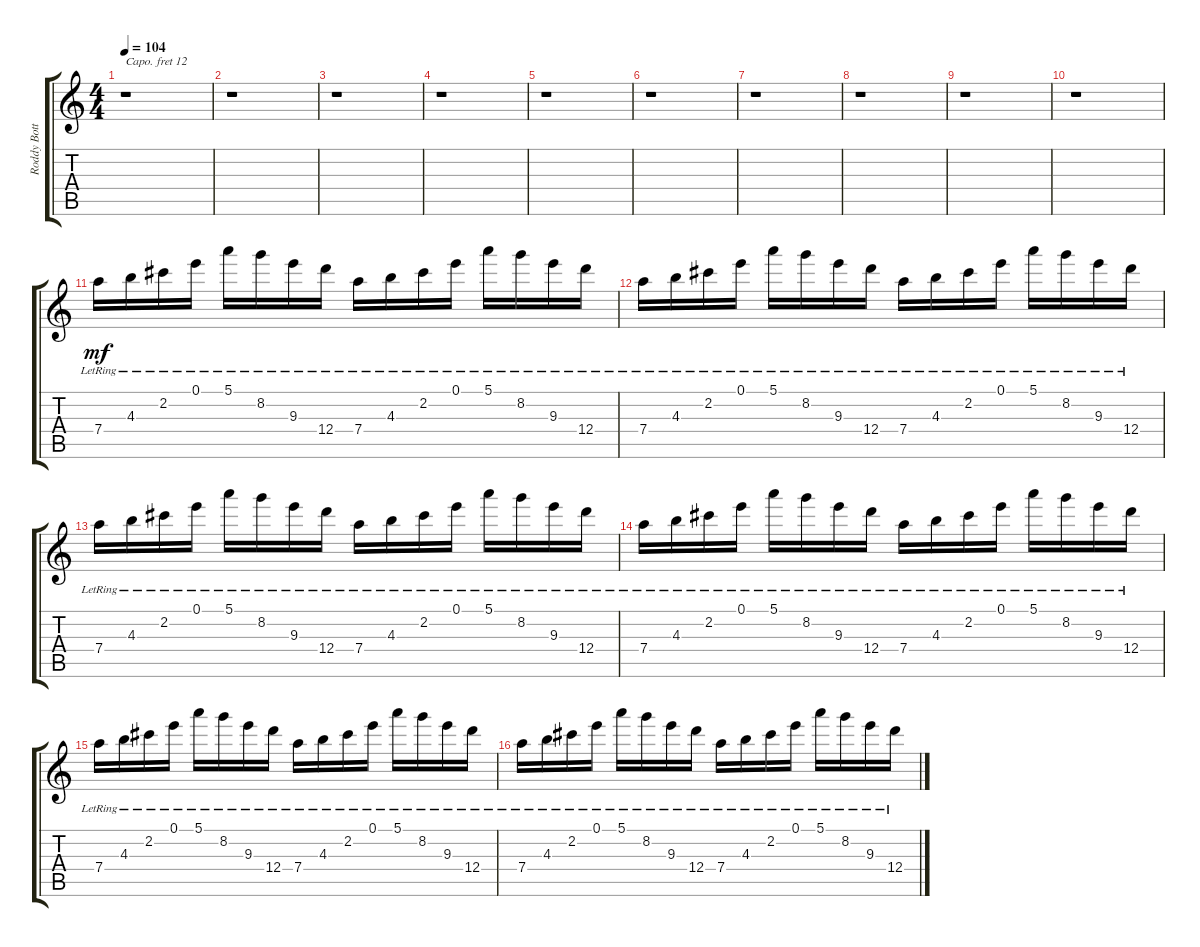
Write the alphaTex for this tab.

\track ("Roddy Bottum" "Roddy Bott") {instrument rockorgan}
\staff {score tabs}
\capo 12
\tuning (E5 B4 G4 D4 A3 E3) {hide}
\ts (4 4)
\tempo 104
\clef g2
\ks c
r.1{dy mf} |
r.1 |
r.1 |
r.1 |
r.1 |
r.1 |
r.1 |
r.1 |
r.1 |
r.1 |
7.4{lr}.16{volume 2} 4.3{lr}.16{volume 13} 2.2{lr}.16 0.1{lr}.16 5.1{lr}.16 8.2{lr}.16 9.3{lr}.16 12.4{lr}.16 7.4{lr}.16 4.3{lr}.16 2.2{lr}.16 0.1{lr}.16 5.1{lr}.16 8.2{lr}.16 9.3{lr}.16 12.4{lr}.16 |
7.4{lr}.16 4.3{lr}.16 2.2{lr}.16 0.1{lr}.16 5.1{lr}.16 8.2{lr}.16 9.3{lr}.16 12.4{lr}.16 7.4{lr}.16 4.3{lr}.16 2.2{lr}.16 0.1{lr}.16 5.1{lr}.16 8.2{lr}.16 9.3{lr}.16 12.4{lr}.16 |
7.4{lr}.16 4.3{lr}.16 2.2{lr}.16 0.1{lr}.16 5.1{lr}.16 8.2{lr}.16 9.3{lr}.16 12.4{lr}.16 7.4{lr}.16 4.3{lr}.16 2.2{lr}.16 0.1{lr}.16 5.1{lr}.16 8.2{lr}.16 9.3{lr}.16 12.4{lr}.16 |
7.4{lr}.16 4.3{lr}.16 2.2{lr}.16 0.1{lr}.16 5.1{lr}.16 8.2{lr}.16 9.3{lr}.16 12.4{lr}.16 7.4{lr}.16 4.3{lr}.16 2.2{lr}.16 0.1{lr}.16 5.1{lr}.16 8.2{lr}.16 9.3{lr}.16 12.4{lr}.16 |
7.4{lr}.16 4.3{lr}.16 2.2{lr}.16 0.1{lr}.16 5.1{lr}.16 8.2{lr}.16 9.3{lr}.16 12.4{lr}.16 7.4{lr}.16 4.3{lr}.16 2.2{lr}.16 0.1{lr}.16 5.1{lr}.16 8.2{lr}.16 9.3{lr}.16 12.4{lr}.16 |
7.4{lr}.16 4.3{lr}.16 2.2{lr}.16 0.1{lr}.16 5.1{lr}.16 8.2{lr}.16 9.3{lr}.16 12.4{lr}.16 7.4{lr}.16 4.3{lr}.16 2.2{lr}.16 0.1{lr}.16 5.1{lr}.16 8.2{lr}.16 9.3{lr}.16 12.4{lr}.16
